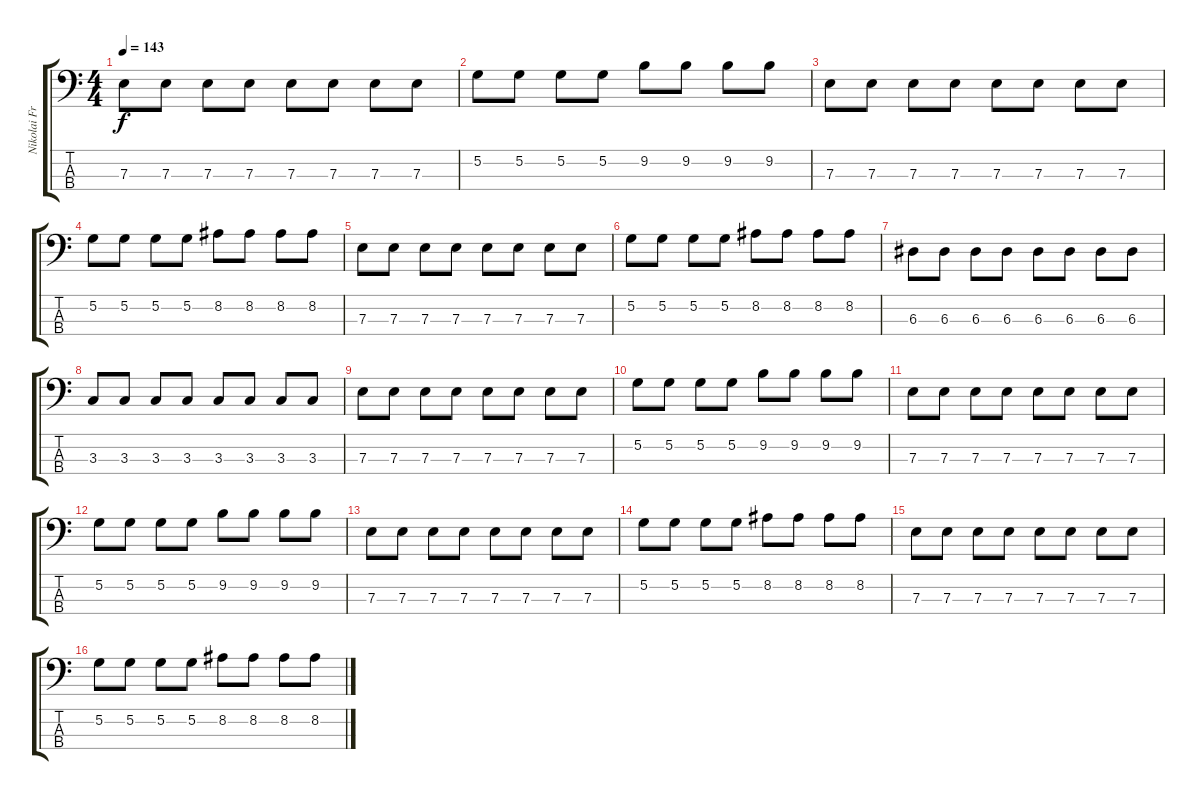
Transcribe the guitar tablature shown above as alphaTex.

\track ("Nikolai Fraiture" "Nikolai Fr") {instrument electricbasspick}
\staff {score tabs}
\tuning (G2 D2 A1 E1) {hide}
\ts (4 4)
\tempo 143
\clef f4
\ks c
7.3.8{dy f} 7.3.8 7.3.8 7.3.8 7.3.8 7.3.8 7.3.8 7.3.8 |
5.2.8 5.2.8 5.2.8 5.2.8 9.2.8 9.2.8 9.2.8 9.2.8 |
7.3.8 7.3.8 7.3.8 7.3.8 7.3.8 7.3.8 7.3.8 7.3.8 |
5.2.8 5.2.8 5.2.8 5.2.8 8.2.8 8.2.8 8.2.8 8.2.8 |
7.3.8 7.3.8 7.3.8 7.3.8 7.3.8 7.3.8 7.3.8 7.3.8 |
5.2.8 5.2.8 5.2.8 5.2.8 8.2.8 8.2.8 8.2.8 8.2.8 |
6.3.8 6.3.8 6.3.8 6.3.8 6.3.8 6.3.8 6.3.8 6.3.8 |
3.3.8 3.3.8 3.3.8 3.3.8 3.3.8 3.3.8 3.3.8 3.3.8 |
7.3.8 7.3.8 7.3.8 7.3.8 7.3.8 7.3.8 7.3.8 7.3.8 |
5.2.8 5.2.8 5.2.8 5.2.8 9.2.8 9.2.8 9.2.8 9.2.8 |
7.3.8 7.3.8 7.3.8 7.3.8 7.3.8 7.3.8 7.3.8 7.3.8 |
5.2.8 5.2.8 5.2.8 5.2.8 9.2.8 9.2.8 9.2.8 9.2.8 |
7.3.8 7.3.8 7.3.8 7.3.8 7.3.8 7.3.8 7.3.8 7.3.8 |
5.2.8 5.2.8 5.2.8 5.2.8 8.2.8 8.2.8 8.2.8 8.2.8 |
7.3.8 7.3.8 7.3.8 7.3.8 7.3.8 7.3.8 7.3.8 7.3.8 |
5.2.8 5.2.8 5.2.8 5.2.8 8.2.8 8.2.8 8.2.8 8.2.8
